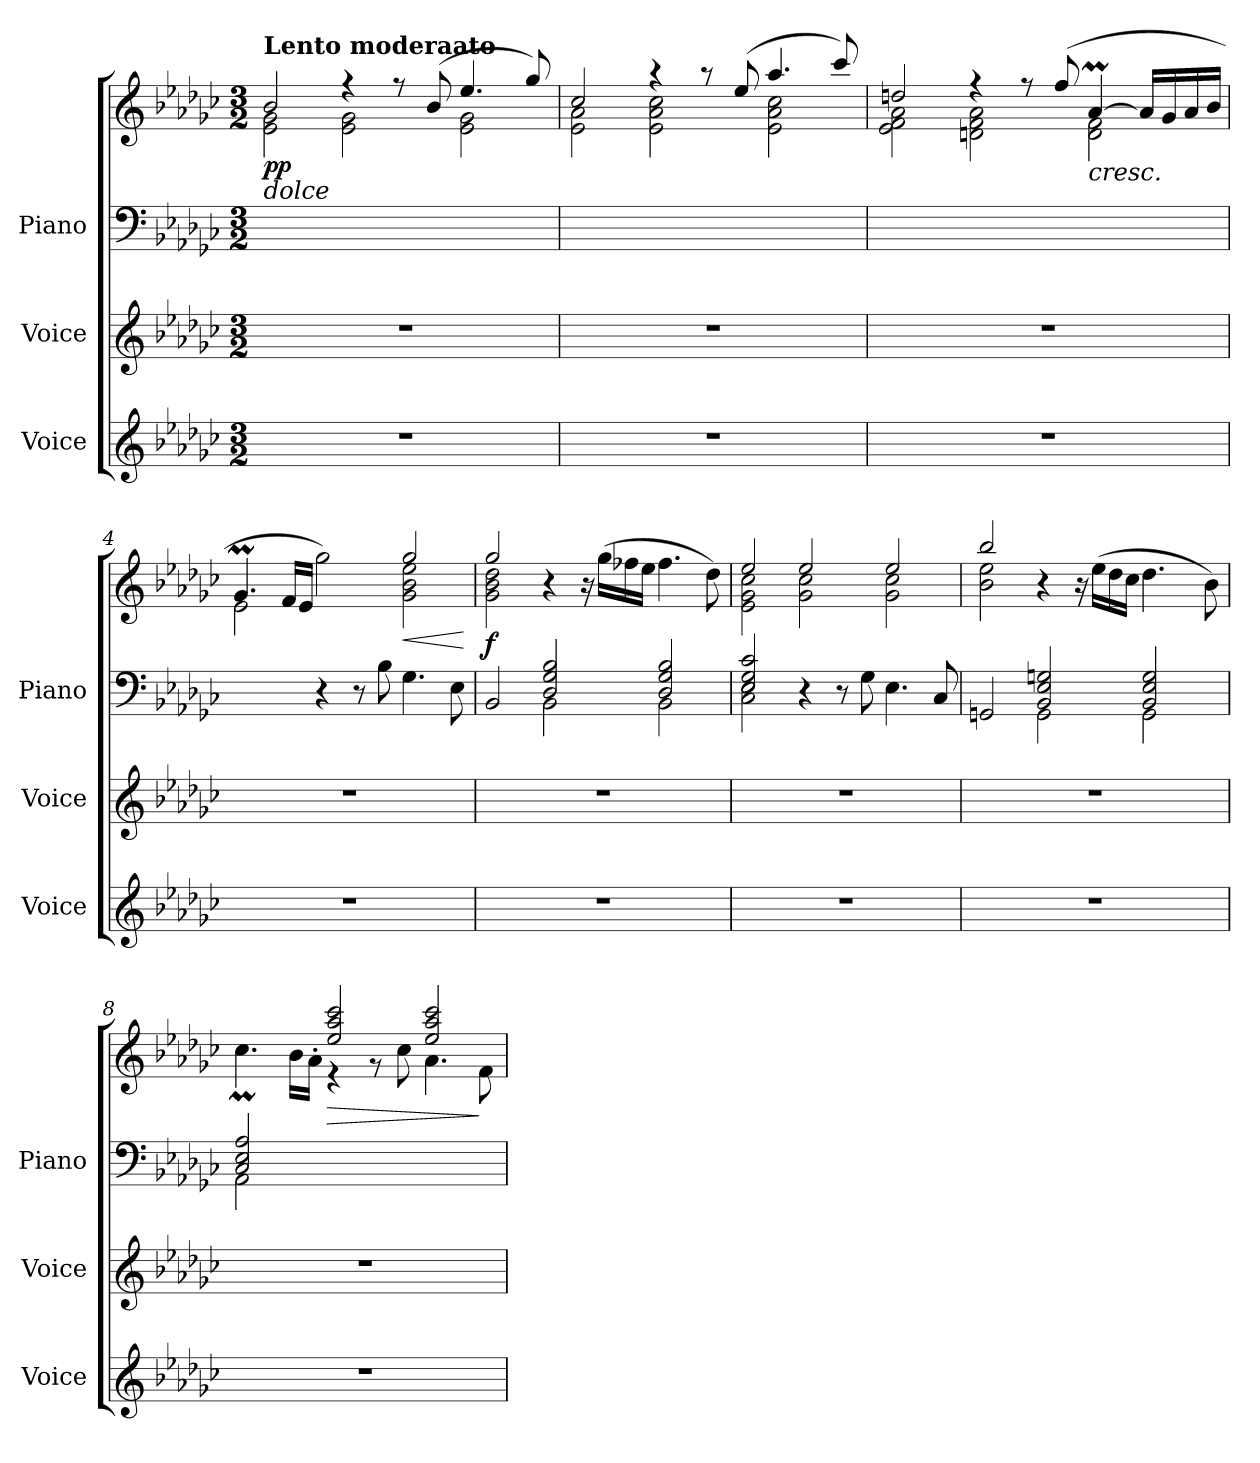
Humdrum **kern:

**kern	**kern	**kern	**kern	**dynam
*part3	*part2	*part1	*part1	*part1
*staff4	*staff3	*staff2	*staff1	*staff1/2
*I"Voice	*I"Voice	*I"Piano	*	*
*I'Voice	*I'Voice	*I'Piano	*	*
*clefG2	*clefG2	*clefF4	*clefG2	*
*k[b-e-a-d-g-c-]	*k[b-e-a-d-g-c-]	*k[b-e-a-d-g-c-]	*k[b-e-a-d-g-c-]	*
*M3/2	*M3/2	*M3/2	*M3/2	*
*MM100	*MM100	*MM100	*MM100	*
=1	=1	=1	=1	=1
*	*	*	*^	*
!	!	!	!LO:TX:a:B:t=Lento moderaato	!	!
!	!	!	!LO:TX:b:i:t=dolce	!	!
!	!	!	!	!	!LO:DY:b
1.r	1.r	1.ryy	2b-/	2e-\ 2g-\	pp
.	.	.	4rff	2e-\ 2g-\	.
.	.	.	8rff	.	.
.	.	.	(8b-/	.	.
.	.	.	4.ee-/	2e-\ 2g-\	.
.	.	.	8gg-/)	.	.
=2	=2	=2	=2	=2	=2
1.r	1.r	1.ryy	2cc-/	2e-\ 2a-\	.
.	.	.	4raa	2e-\ 2a-\ 2cc-\	.
.	.	.	8raa	.	.
.	.	.	(8ee-/	.	.
.	.	.	4.aa-/	2e-\ 2a-\ 2cc-\	.
.	.	.	8ccc-/)	.	.
=3	=3	=3	=3	=3	=3
1.r	1.r	1.ryy	2ddn/	2e-\ 2f\ 2a-\	.
.	.	.	4rff	2dn\ 2f\ 2a-\	.
.	.	.	8rff	.	.
.	.	.	(>8ff/	.	.
!	!	!	!LO:TX:b:i:t=cresc.	!	!
.	.	.	[>4a-M/	2d\ 2f\	.
.	.	.	16a-/LL]	.	.
.	.	.	16g-/	.	.
.	.	.	16a-/	.	.
.	.	.	16b-/JJ	.	.
!!LO:LB:g=z	!!
=4	=4	=4	=4	=4	=4
1.r	1.r	2ryy	4.g-M/	2e-\	.
.	.	.	16f/LL	.	.
.	.	.	16e-/JJ	.	.
.	.	4r	2ryy	2gg-\)	.
.	.	8r	.	.	.
.	.	8B-\	.	.	.
!	!	!	!	!	!LO:HP:b
.	.	4.G-\	2gg-/	2g-\ 2b-\ 2ee-\	<
.	.	8E-\	.	.	.
*	*	*	*v	*v	*
.	.	.	.	[
=5	=5	=5	=5	=5
*	*	*^	*^	*
!	!	!	!	!	!	!LO:DY:b
1.r	1.r	2BB-/	2ryy	2gg-/	2g-\ 2b-\ 2dd-\	f
.	.	2BB-\	2D-/ 2G-/ 2B-/	1ryy	4r	.
.	.	.	.	.	16ra	.
.	.	.	.	.	(>16gg-\LL	.
.	.	.	.	.	16ff-X\	.
.	.	.	.	.	16ee-\JJ	.
.	.	2BB-\	2D-/ 2G-/ 2B-/	.	4.ff-\	.
.	.	.	.	.	8dd-\)	.
=6	=6	=6	=6	=6	=6	=6
1.r	1.r	2E-/ 2G-/ 2c-/	2C-\ 2E-\	2ee-/	2e-\ 2g-\ 2cc-\	.
.	.	4r	1ryy	2ee-/	2g-\ 2cc-\	.
.	.	8r	.	.	.	.
.	.	8G-\	.	.	.	.
.	.	4.E-\	.	2ee-/	2g-\ 2cc-\	.
.	.	8C-/	.	.	.	.
!!LO:LB:g=z	!!
=7	=7	=7	=7	=7	=7	=7
1.r	1.r	2GGn/	2ryy	2bb-/	2b-\ 2ee-\	.
.	.	2GG\	2BB-/ 2E-/ 2Gn/	4ryy	4r	.
.	.	.	.	4ryy	16r	.
.	.	.	.	.	(>16ee-\LL	.
.	.	.	.	.	16dd-\	.
.	.	.	.	.	16cc-\JJ	.
.	.	2GG\	2BB-/ 2E-/ 2G/	4ryy	4.dd-\	.
.	.	.	.	4ryy	.	.
.	.	.	.	.	8b-\)	.
=8	=8	=8	=8	=8	=8	=8
1.r	1.r	2C-/ 2E-/ 2A-/	2AA-\	2ryy	4.cc-M\	.
.	.	.	.	.	16b-\LL	.
.	.	.	.	.	16a-'>\JJ	.
!	!	!	!	!	!	!LO:HP:b
.	.	1ryy	1ryy	2ee-/ 2aa-/ 2ccc-/	4re	>
.	.	.	.	.	8rf	.
.	.	.	.	.	8cc-\	.
.	.	.	.	2ee-/ 2aa-/ 2ccc-/	4.a-\	.
.	.	.	.	.	8f\	]
*	*	*v	*v	*	*	*
*	*	*	*v	*v	*
=	=	=	=	=
*-	*-	*-	*-	*-
